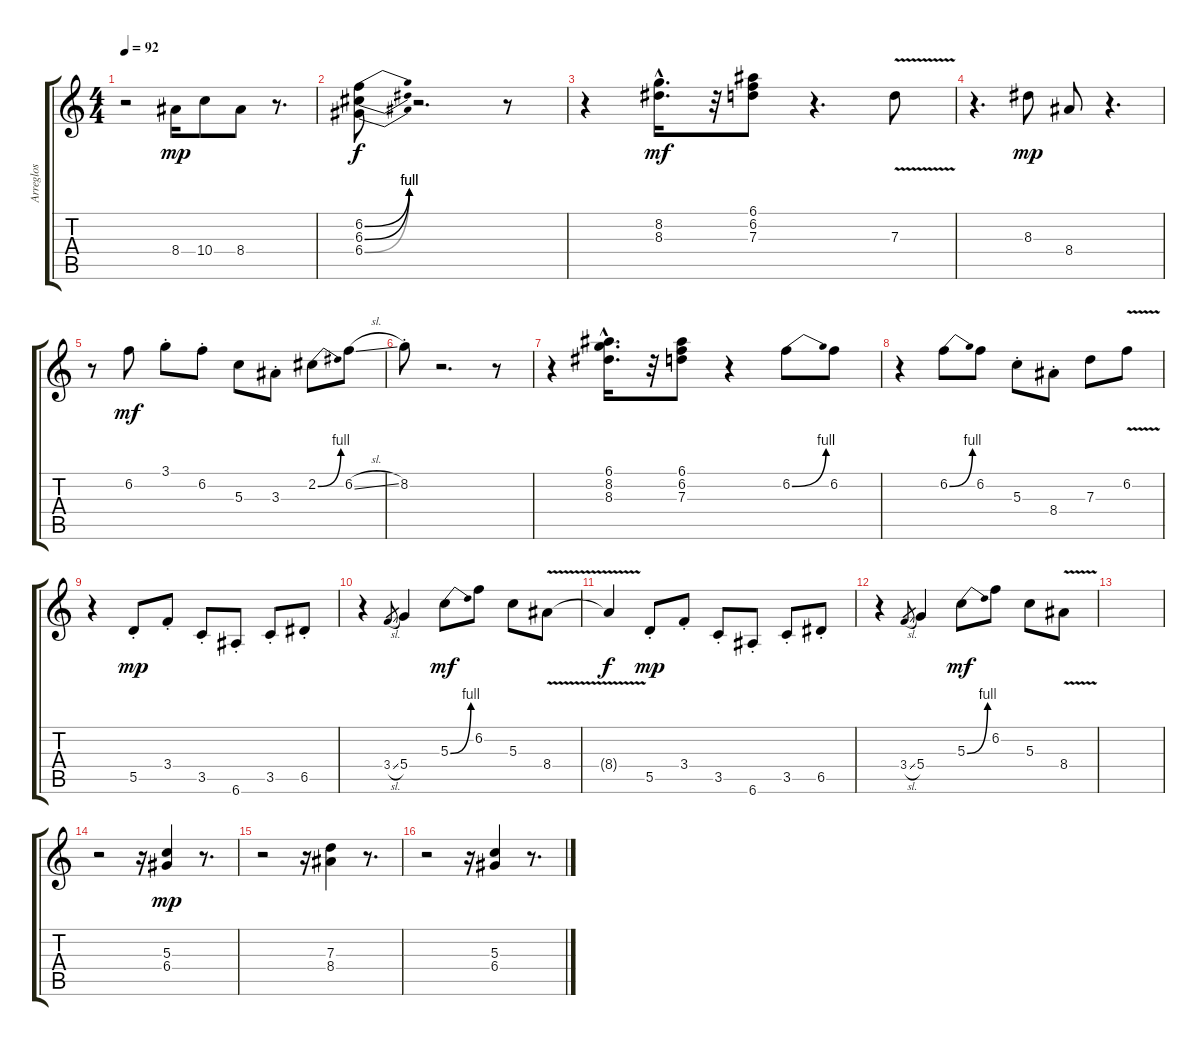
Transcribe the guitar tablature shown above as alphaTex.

\track ("Arreglos" "Arreglos") {instrument electricguitarclean}
\staff {score tabs}
\tuning (E4 B3 G3 D3 A2 E2) {hide}
\ts (4 4)
\tempo 92
\clef g2
\ks c
r.2{dy mp} 8.4.16 10.4.8 8.4.8 r.8{d} |
(6.2{be (bend 0 0 60 4)} 6.3{be (bend 0 0 60 4)} 6.4{be (bend 0 0 60 4)}).8{dy f} r.2{d} r.8 |
r.4 (8.2{hac} 8.3{hac}).16{d dy mf} r.32 (6.1 6.2 7.3).8 r.4{d} 7.3{v}.8 |
r.4{d} 8.3.8{dy mp} 8.4.8 r.4{d} |
r.8 6.2.8{dy mf} 3.1{st}.8 6.2{st}.8 5.3.8 3.3{st}.8 2.2{be (bend 0 0 60 4)}.8 6.2{sl}.8 |
8.2{st}.8 r.2{d} r.8 |
r.4 (6.1{hac} 8.2{hac} 8.3{hac}).16{d} r.32 (6.1 6.2 7.3).8 r.4 6.2{be (bend 0 0 60 4)}.8 6.2.8 |
r.4 6.2{be (bend 0 0 60 4)}.8 6.2.8 5.3{st}.8 8.4{st}.8 7.3.8 6.2{v}.8 |
r.4 5.5{st}.8{dy mp} 3.4{st}.8 3.5{st}.8 6.6{st}.8 3.5{st}.8 6.5{st}.8 |
r.4 3.4{sl}.8{gr} 5.4.4 5.3{be (bend 0 0 60 4)}.8{dy mf} 6.2.8 5.3.8 8.4{v}.8 |
8.4{t}.4{dy f} 5.5{st}.8{dy mp} 3.4{st}.8 3.5{st}.8 6.6{st}.8 3.5{st}.8 6.5{st}.8 |
r.4 3.4{sl}.8{gr} 5.4.4 5.3{be (bend 0 0 60 4)}.8{dy mf} 6.2.8 5.3.8 8.4{v}.8 |
|
r.2 r.16 (5.3 6.4).4{dy mp} r.8{d} |
r.2 r.16 (7.3 8.4).4 r.8{d} |
r.2 r.16 (5.3 6.4).4 r.8{d}
